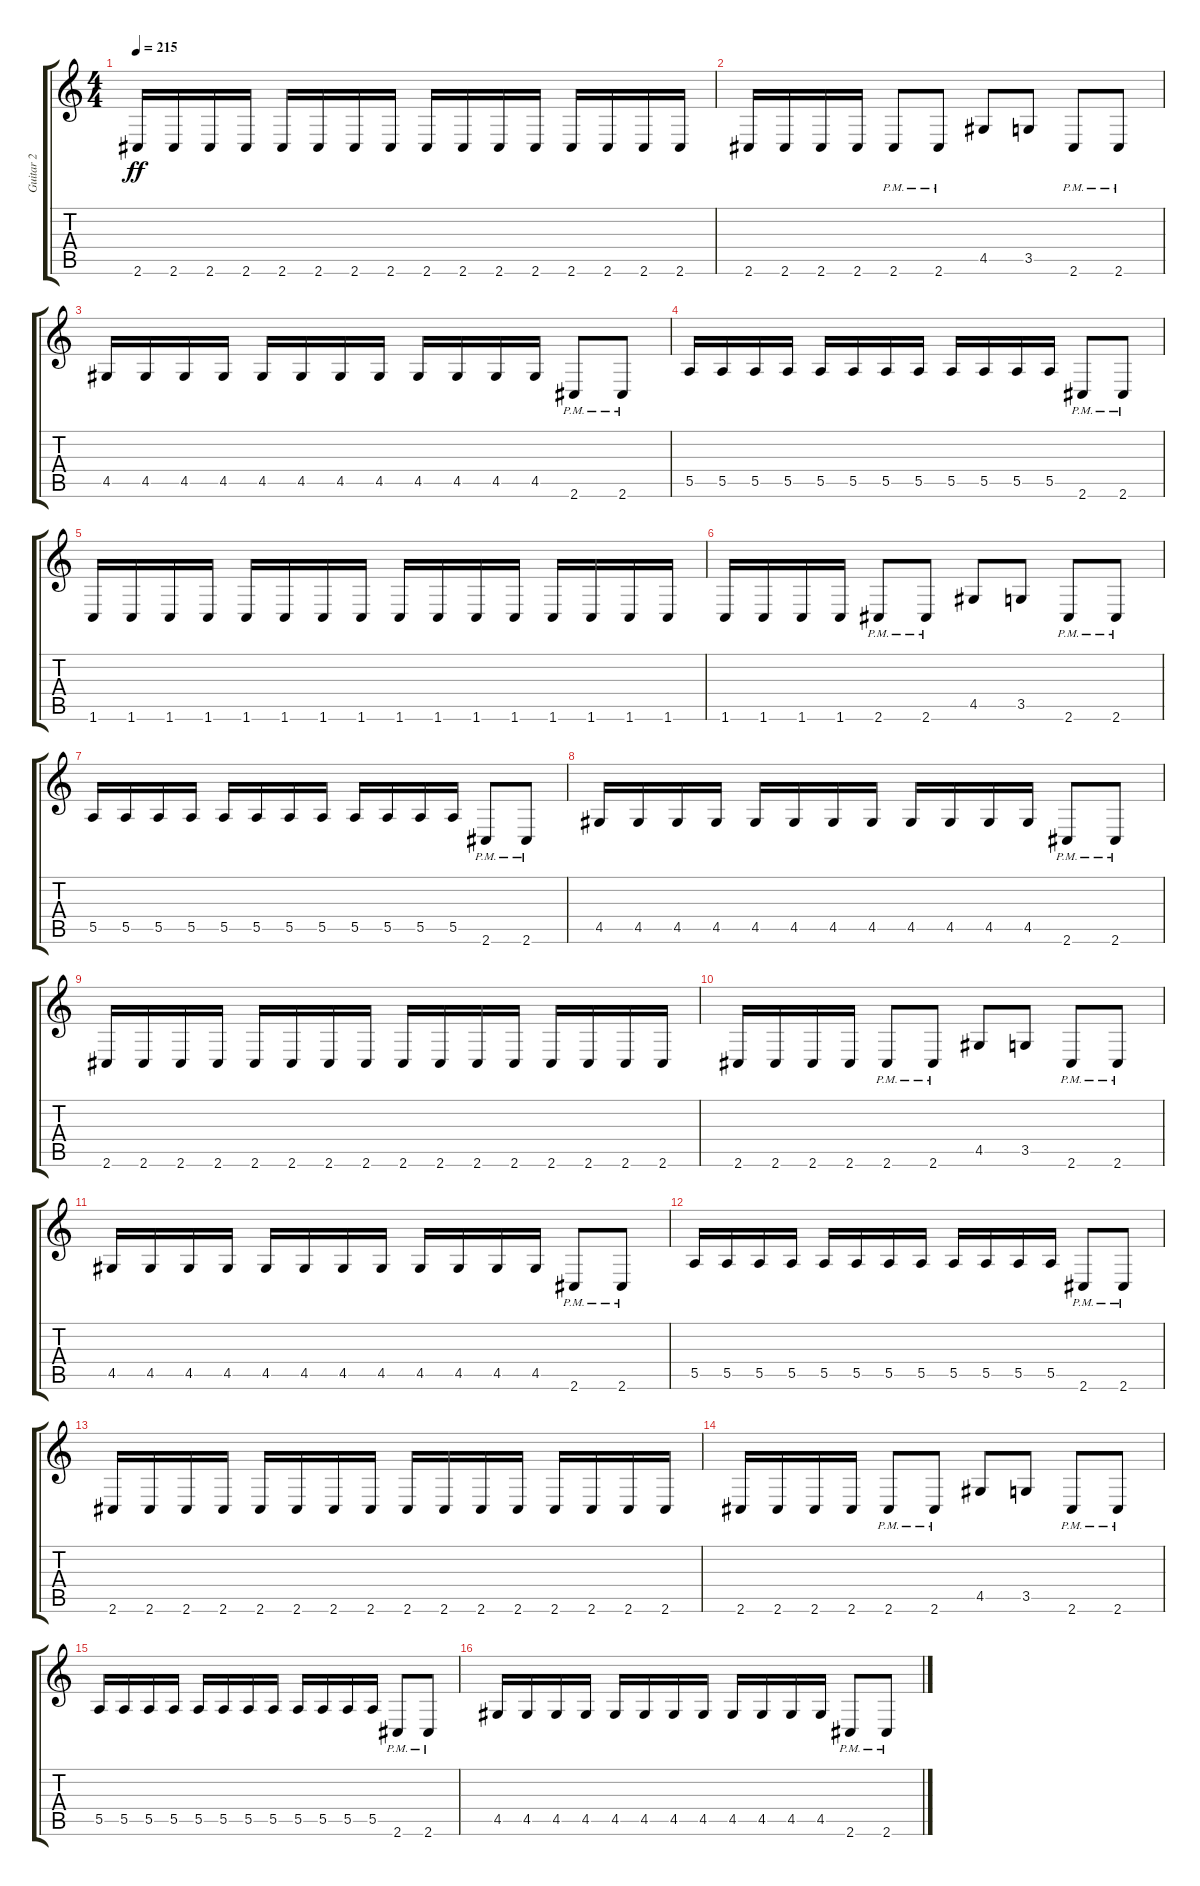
\track ("Guitar 2" "Guitar 2") {instrument distortionguitar}
\staff {score tabs}
\tuning (B3 Gb3 D3 A2 E2 B1) {hide}
\ts (4 4)
\tempo 215
\clef g2
\ks c
2.6.16{dy ff} 2.6.16 2.6.16 2.6.16 2.6.16 2.6.16 2.6.16 2.6.16 2.6.16 2.6.16 2.6.16 2.6.16 2.6.16 2.6.16 2.6.16 2.6.16 |
2.6.16 2.6.16 2.6.16 2.6.16 2.6{pm}.8 2.6{pm}.8 4.5.8 3.5.8 2.6{pm}.8 2.6{pm}.8 |
4.5.16 4.5.16 4.5.16 4.5.16 4.5.16 4.5.16 4.5.16 4.5.16 4.5.16 4.5.16 4.5.16 4.5.16 2.6{pm}.8 2.6{pm}.8 |
5.5.16 5.5.16 5.5.16 5.5.16 5.5.16 5.5.16 5.5.16 5.5.16 5.5.16 5.5.16 5.5.16 5.5.16 2.6{pm}.8 2.6{pm}.8 |
1.6.16 1.6.16 1.6.16 1.6.16 1.6.16 1.6.16 1.6.16 1.6.16 1.6.16 1.6.16 1.6.16 1.6.16 1.6.16 1.6.16 1.6.16 1.6.16 |
1.6.16 1.6.16 1.6.16 1.6.16 2.6{pm}.8 2.6{pm}.8 4.5.8 3.5.8 2.6{pm}.8 2.6{pm}.8 |
5.5.16 5.5.16 5.5.16 5.5.16 5.5.16 5.5.16 5.5.16 5.5.16 5.5.16 5.5.16 5.5.16 5.5.16 2.6{pm}.8 2.6{pm}.8 |
4.5.16 4.5.16 4.5.16 4.5.16 4.5.16 4.5.16 4.5.16 4.5.16 4.5.16 4.5.16 4.5.16 4.5.16 2.6{pm}.8 2.6{pm}.8 |
2.6.16 2.6.16 2.6.16 2.6.16 2.6.16 2.6.16 2.6.16 2.6.16 2.6.16 2.6.16 2.6.16 2.6.16 2.6.16 2.6.16 2.6.16 2.6.16 |
2.6.16 2.6.16 2.6.16 2.6.16 2.6{pm}.8 2.6{pm}.8 4.5.8 3.5.8 2.6{pm}.8 2.6{pm}.8 |
4.5.16 4.5.16 4.5.16 4.5.16 4.5.16 4.5.16 4.5.16 4.5.16 4.5.16 4.5.16 4.5.16 4.5.16 2.6{pm}.8 2.6{pm}.8 |
5.5.16 5.5.16 5.5.16 5.5.16 5.5.16 5.5.16 5.5.16 5.5.16 5.5.16 5.5.16 5.5.16 5.5.16 2.6{pm}.8 2.6{pm}.8 |
2.6.16 2.6.16 2.6.16 2.6.16 2.6.16 2.6.16 2.6.16 2.6.16 2.6.16 2.6.16 2.6.16 2.6.16 2.6.16 2.6.16 2.6.16 2.6.16 |
2.6.16 2.6.16 2.6.16 2.6.16 2.6{pm}.8 2.6{pm}.8 4.5.8 3.5.8 2.6{pm}.8 2.6{pm}.8 |
5.5.16 5.5.16 5.5.16 5.5.16 5.5.16 5.5.16 5.5.16 5.5.16 5.5.16 5.5.16 5.5.16 5.5.16 2.6{pm}.8 2.6{pm}.8 |
4.5.16 4.5.16 4.5.16 4.5.16 4.5.16 4.5.16 4.5.16 4.5.16 4.5.16 4.5.16 4.5.16 4.5.16 2.6{pm}.8 2.6{pm}.8
